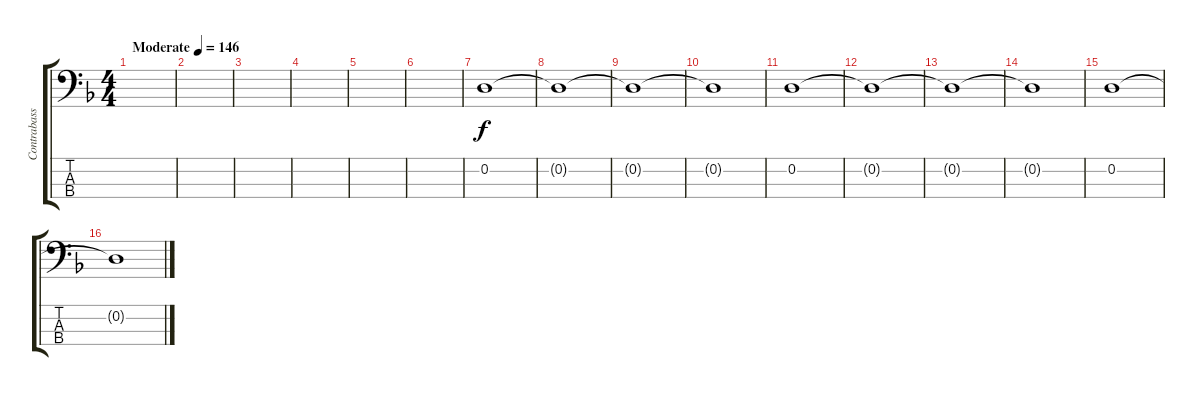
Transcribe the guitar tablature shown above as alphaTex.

\track ("Contrabass" "Contrabass") {instrument contrabass}
\staff {score tabs}
\tuning (G2 D2 A1 E1) {hide}
\ts (4 4)
\tempo (146 "Moderate")
\clef f4
\ks dminor
|
|
|
|
|
|
0.2.1 |
0.2{t}.1 |
0.2{t}.1 |
0.2{t}.1 |
0.2.1 |
0.2{t}.1 |
0.2{t}.1 |
0.2{t}.1 |
0.2.1 |
0.2{t}.1
